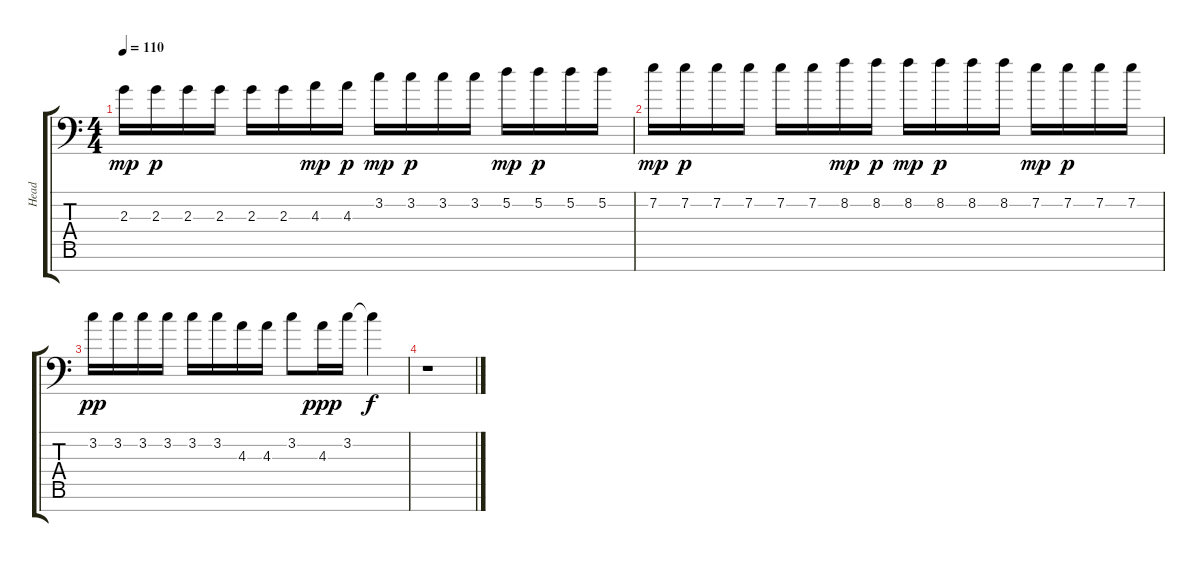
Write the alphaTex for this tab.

\track ("Head" "Head") {instrument overdrivenguitar}
\staff {score tabs}
\tuning (D4 A3 F3 C3 G2 D2 A1) {hide}
\ts (4 4)
\tempo 110
\clef f4
\ks c
2.3.16{dy mp instrument distortionguitar} 2.3.16{dy p} 2.3.16 2.3.16 2.3.16 2.3.16 4.3.16{dy mp} 4.3.16{dy p} 3.2.16{dy mp} 3.2.16{dy p} 3.2.16 3.2.16 5.2.16{dy mp} 5.2.16{dy p} 5.2.16 5.2.16 |
7.2.16{dy mp instrument distortionguitar} 7.2.16{dy p} 7.2.16 7.2.16 7.2.16 7.2.16 8.2.16{dy mp} 8.2.16{dy p} 8.2.16{dy mp} 8.2.16{dy p} 8.2.16 8.2.16 7.2.16{dy mp} 7.2.16{dy p} 7.2.16 7.2.16 |
3.2.16{dy pp instrument distortionguitar} 3.2.16 3.2.16 3.2.16 3.2.16 3.2.16 4.3.16 4.3.16 3.2.8 4.3.16{dy ppp} 3.2.16 3.2{t}.4{dy f} |
r.1
